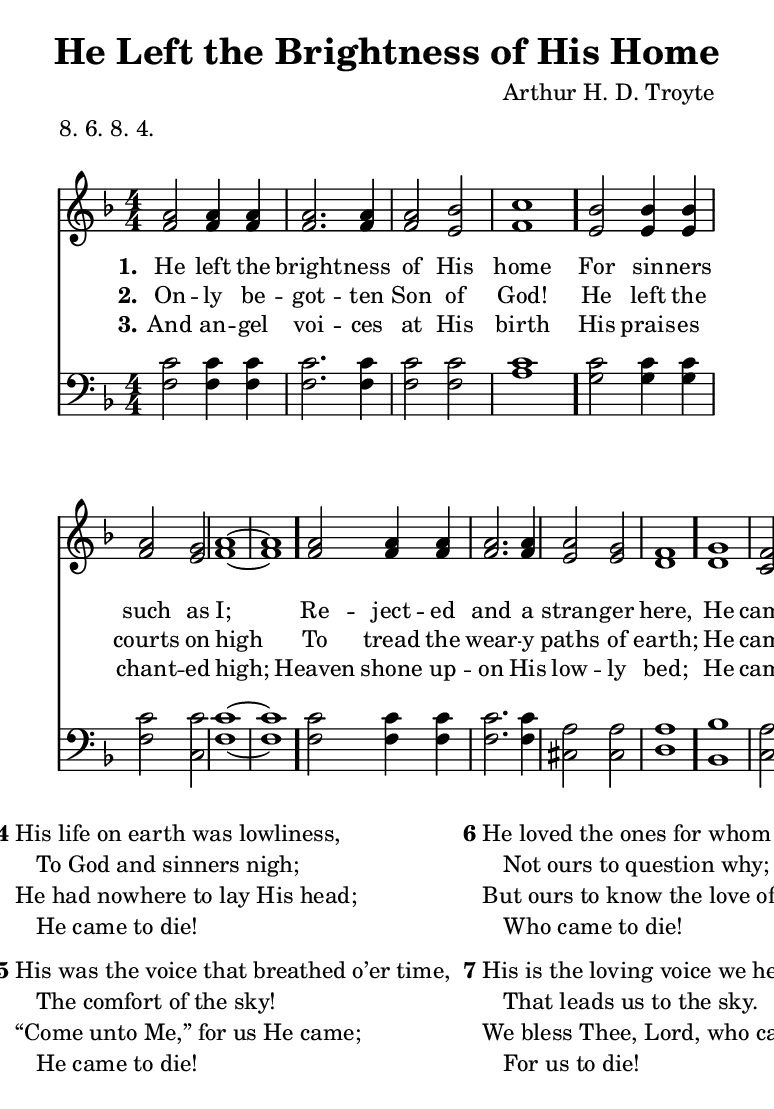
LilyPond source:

\include "common/global.ily"
\paper {
  \include "common/paper.ily"
  ragged-last-bottom = ##t
  system-count = 2
system-system-spacing.padding = 8

}

\header{
  %gospel
  hymnnumber = "137"
  title = "He Left the Brightness of His Home" % not found at hymnary.org
  tunename = "Troyte. Adpt"
  meter = "8. 6. 8. 4."
  poet = ""
  composer = "Arthur H. D. Troyte" % see https://hymnary.org/person/Troyte_AHD
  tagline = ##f
}

% for fermata in MIDI
ta = { \tempo 2=80 }
tb = { \tempo 2=40 }

patternAA = { c2 c4 c4 | c2. c4 | c2 c2 | c1 }
patternBA = { c2 c4 c4 | c2 c2 | c1 ~ | c1 }
patternCA = { c1 | c2 c2 | c1 ~ | c4 c4 c2 }

global = {
  \include "common/overrides.ily"
  \override Staff.TimeSignature.style = #'numbered
  \time 4/4
  \override Score.MetronomeMark.transparent = ##t % hide all fermata changes too
  \ta
  \key f \major
  \autoBeamOff
}

notesSoprano = {
\global
\relative c'' {

  \changePitch \patternAA { a a a | a a | a bes | c }
  \changePitch \patternBA { bes bes bes | a g | a | a }
  \changePitch \patternAA { a a a | a a | a g | f }
  \changePitch \patternCA { g | f e | f f r r }

  \bar "|."

}
}

notesAlto = {
\global
\relative e' {

  \changePitch \patternAA { f f f | f f | f e | f }
  \changePitch \patternBA { e e e | f e | f | f }
  \changePitch \patternAA { f f f | f f | e e | d }
  \changePitch \patternCA { d | c c | c | c r r }

}
}

notesTenor = {
\global
\relative a {

  \changePitch \patternAA { c c c | c c | c c | c }
  \changePitch \patternBA { c c c | c c | c | c }
  \changePitch \patternAA { c c c | c c | a a | a }
  \changePitch \patternCA { bes | a g | a | a r r }

}
}

notesBass = {
\global
\relative f {

  \changePitch \patternAA { f f f | f f | f f | a }
  \changePitch \patternBA { g g g | f c | f | f }
  \changePitch \patternAA { f f f | f f | cis cis | d }
  \changePitch \patternCA { bes | c c | f | f r r }

}
}

wordsA = \lyricmode {
\set stanza = "1."

He left the bright -- ness of His home \bar "."
For sin -- ners such as I; \bar "."
Re -- ject -- ed and a stran -- ger here, \bar "."
He came to die! \bar "."

}

wordsB = \lyricmode {
\set stanza = "2."

On -- ly be -- got -- ten Son of God!
He left the courts on high
To tread the wear -- y paths of earth;
He came to die!

}

wordsC = \lyricmode {
\set stanza = "3."

And an -- gel voi -- ces at His birth
His prais -- es chant -- ed high;
Heaven shone up -- on His low -- ly bed;
He came to die!

}

wordsD = \markuplist {

\line { His life on earth was lowliness, }
\line { { \hspace #2 } To God and sinners nigh; }
\line { He had nowhere to lay His head; }
\line { { \hspace #2 } He came to die! }

}

wordsE = \markuplist {

\line { His was the voice that breathed o’er time, }
\line { { \hspace #2 } The comfort of the sky! }
\line { “Come unto Me,” for us He came; }
\line { { \hspace #2 } He came to die! }

}

wordsF = \markuplist {

\line { He loved the ones for whom He died — }
\line { { \hspace #2 } Not ours to question why; }
\line { But ours to know the love of Him }
\line { { \hspace #2 } Who came to die! }

}

wordsG = \markuplist {

\line { His is the loving voice we hear }
\line { { \hspace #2 } That leads us to the sky. }
\line { We bless Thee, Lord, who came to earth }
\line { { \hspace #2 } For us to die! }

}

\score {
  \context ChoirStaff <<
    \context Staff = upper <<
      \set Staff.autoBeaming = ##f
      \set ChoirStaff.systemStartDelimiter = #'SystemStartBar
      \set ChoirStaff.printPartCombineTexts = ##f
      \partcombine #'(2 . 11) \notesSoprano \notesAlto
      \context NullVoice = sopranos { \voiceOne << \notesSoprano >> }
      \context Lyrics = one   \lyricsto sopranos \wordsA
      \context Lyrics = two   \lyricsto sopranos \wordsB
      \context Lyrics = three \lyricsto sopranos \wordsC
    >>
    \context Staff = men <<
      \set Staff.autoBeaming = ##f
      \clef bass
      \set ChoirStaff.printPartCombineTexts = ##f
      \partcombine #'(2 . 11) \notesTenor \notesBass
    >>
  >>
  \layout {
    \include "common/layout.ily"
  }
  #(cond ((ly:get-option 'eog-midi-permitted) #{ \midi{
    \include "common/midi.ily"
  } #}))
}

\noPageBreak

\markup { \vcenter \column {
  \vspace #1
  \fill-line {
    \null
    \column {
    \line{ \bold 4 \column { \wordsD } } \combine \null \vspace #0.4
    \line{ \bold 5 \column { \wordsE } }
    }
    \null
    \column {
    \line{ \bold 6 \column { \wordsF } } \combine \null \vspace #0.4
    \line{ \bold 7 \column { \wordsG } }
    }
    \null
  }
  \vspace #1
} }

\version "2.19.49"  % necessary for upgrading to future LilyPond versions.

% vi:set et ts=2 sw=2 ai nocindent syntax=lilypond:
